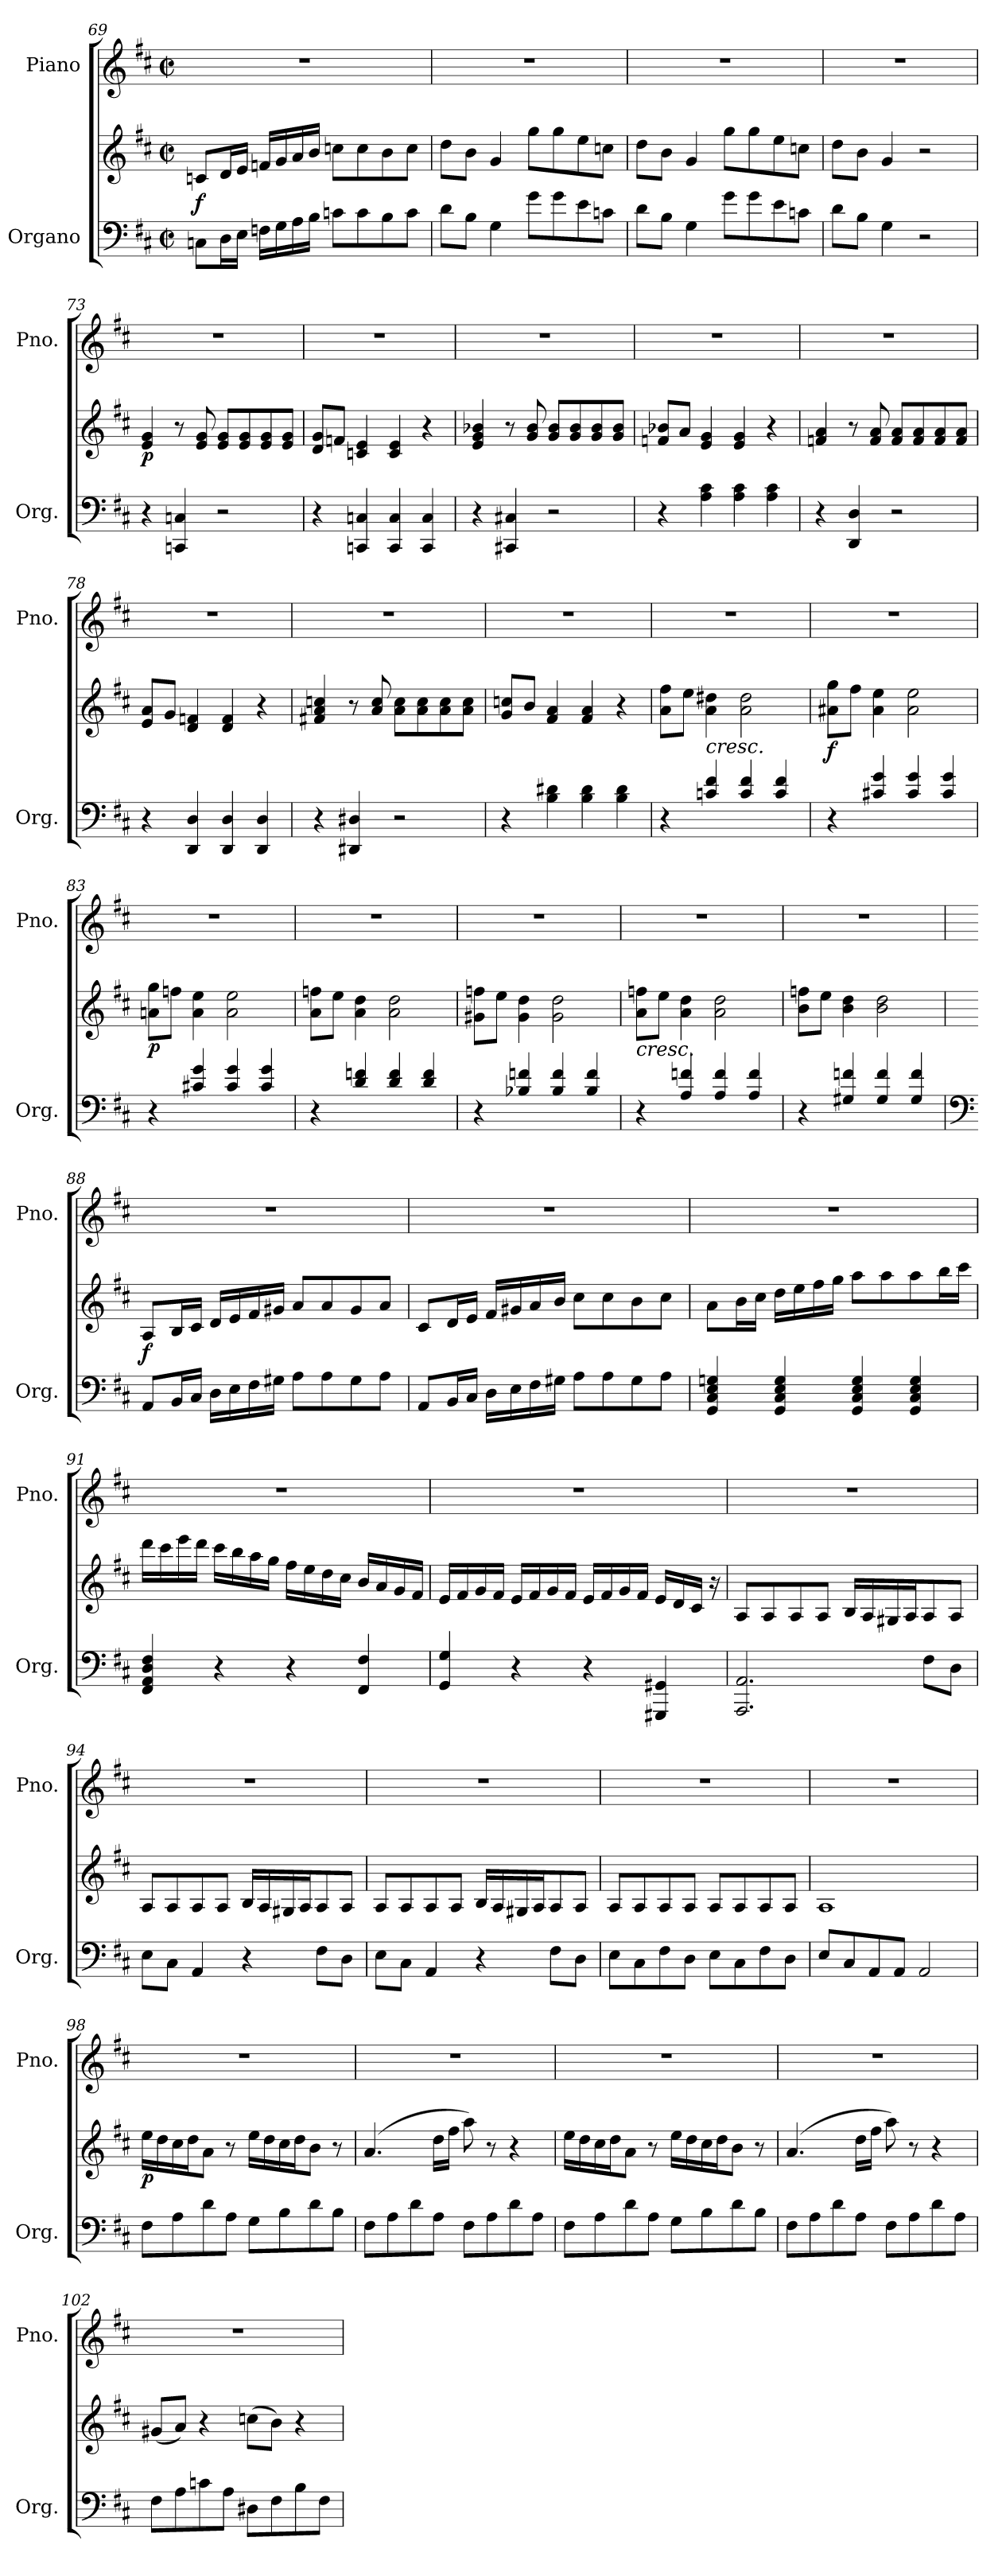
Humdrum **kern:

**kern	**kern	**dynam	**kern
*part2	*part2	*part2	*part1
*staff3	*staff2	*staff2/3	*staff1
*I"Organo	*	*	*I"Piano
*I'Org.	*	*	*I'Pno.
*clefF4	*clefG2	*	*clefG2
*k[f#c#]	*k[f#c#]	*	*k[f#c#]
*M2/2	*M2/2	*	*M2/2
*met(c|)	*met(c|)	*	*met(c|)
=69	=69	=69	=69
!	!	!LO:DY:b	!
8Cn\L	8cn/L	f	1r
16D\L	16d/L	.	.
16E\JJ	16e/JJ	.	.
16Fn\LL	16fn/LL	.	.
16G\	16g/	.	.
16A\	16a/	.	.
16B\JJ	16b/JJ	.	.
8cn\L	8ccn\L	.	.
8c\	8cc\	.	.
8B\	8b\	.	.
8c\J	8cc\J	.	.
=70	=70	=70	=70
8d\L	8dd\L	.	1r
8B\J	8b\J	.	.
4G\	4g/	.	.
8g\L	8gg\L	.	.
8g\	8gg\	.	.
8e\	8ee\	.	.
8cn\J	8ccn\J	.	.
=71	=71	=71	=71
8d\L	8dd\L	.	1r
8B\J	8b\J	.	.
4G\	4g/	.	.
8g\L	8gg\L	.	.
8g\	8gg\	.	.
8e\	8ee\	.	.
8cn\J	8ccn\J	.	.
=72	=72	=72	=72
8d\L	8dd\L	.	1r
8B\J	8b\J	.	.
4G\	4g/	.	.
2r	2r	.	.
!!LO:LB:g=z
=73	=73	=73	=73
!	!	!LO:DY:b	!
4r	4e/ 4g/	p	1r
4CCn/ 4Cn/	8r	.	.
.	8e/ 8g/	.	.
2r	8e/ 8g/L	.	.
.	8e/ 8g/	.	.
.	8e/ 8g/	.	.
.	8e/ 8g/J	.	.
=74	=74	=74	=74
4r	8d/ 8g/L	.	1r
.	8fn/J	.	.
4CCn/ 4Cn/	4cn/ 4e/	.	.
4CC/ 4C/	4c/ 4e/	.	.
4CC/ 4C/	4r	.	.
=75	=75	=75	=75
4r	4e/ 4g/ 4b-X/	.	1r
4CC#X/ 4C#X/	8r	.	.
.	8g/ 8b-/	.	.
2r	8g/ 8b-/L	.	.
.	8g/ 8b-/	.	.
.	8g/ 8b-/	.	.
.	8g/ 8b-/J	.	.
=76	=76	=76	=76
4r	8fn/ 8b-X/L	.	1r
.	8a/J	.	.
4A\ 4c#\	4e/ 4g/	.	.
4A\ 4c#\	4e/ 4g/	.	.
4A\ 4c#\	4r	.	.
=77	=77	=77	=77
4r	4fn/ 4a/	.	1r
4DD/ 4D/	8r	.	.
.	8f/ 8a/	.	.
2r	8f/ 8a/L	.	.
.	8f/ 8a/	.	.
.	8f/ 8a/	.	.
.	8f/ 8a/J	.	.
!!LO:LB:g=z
=78	=78	=78	=78
4r	8e/ 8a/L	.	1r
.	8g/J	.	.
4DD/ 4D/	4d/ 4fn/	.	.
4DD/ 4D/	4d/ 4f/	.	.
4DD/ 4D/	4r	.	.
=79	=79	=79	=79
4r	4f#X/ 4a/ 4ccn/	.	1r
4DD#X/ 4D#X/	8r	.	.
.	8a/ 8cc/	.	.
2r	8a\ 8cc\L	.	.
.	8a\ 8cc\	.	.
.	8a\ 8cc\	.	.
.	8a\ 8cc\J	.	.
=80	=80	=80	=80
4r	8g/ 8ccn/L	.	1r
.	8b/J	.	.
4B\ 4d#X\	4f#/ 4a/	.	.
4B\ 4d#\	4f#/ 4a/	.	.
4B\ 4d#\	4r	.	.
=81	=81	=81	=81
4r	8a\ 8ff#\L	.	1r
.	8ee\J	.	.
!	!LO:TX:b:i:t=cresc.	!	!
4cn/ 4f#/	4a\ 4dd#X\	.	.
4c/ 4f#/	2a\ 2dd#\	.	.
4c/ 4f#/	.	.	.
=82	=82	=82	=82
!	!	!LO:DY:b	!
4r	8a#X\ 8gg\L	f	1r
.	8ff#\J	.	.
4c#X/ 4g/	4a#\ 4ee\	.	.
4c#/ 4g/	2a#\ 2ee\	.	.
4c#/ 4g/	.	.	.
!!LO:PB:g=z
=83	=83	=83	=83
!	!	!LO:DY:b	!
4r	8an\ 8gg\L	p	1r
.	8ffn\J	.	.
4c#X/ 4g/	4a\ 4ee\	.	.
4c#/ 4g/	2a\ 2ee\	.	.
4c#/ 4g/	.	.	.
=84	=84	=84	=84
4r	8a\ 8ffn\L	.	1r
.	8ee\J	.	.
4d/ 4fn/	4a\ 4dd\	.	.
4d/ 4f/	2a\ 2dd\	.	.
4d/ 4f/	.	.	.
=85	=85	=85	=85
4r	8g#X\ 8ffn\L	.	1r
.	8ee\J	.	.
4B-X/ 4fn/	4g#\ 4dd\	.	.
4B-/ 4f/	2g#\ 2dd\	.	.
4B-/ 4f/	.	.	.
=86	=86	=86	=86
!	!LO:TX:b:i:t=cresc.	!	!
4r	8a\ 8ffn\L	.	1r
.	8ee\J	.	.
4A/ 4fn/	4a\ 4dd\	.	.
4A/ 4f/	2a\ 2dd\	.	.
4A/ 4f/	.	.	.
=87	=87	=87	=87
4r	8b\ 8ffn\L	.	1r
.	8ee\J	.	.
4G#X/ 4fn/	4b\ 4dd\	.	.
4G#/ 4f/	2b\ 2dd\	.	.
4G#/ 4f/	.	.	.
!!LO:LB:g=z
=88	=88	=88	=88
*clefF4	*	*	*
!	!	!LO:DY:b	!
8AA/L	8A/L	f	1r
16BB/L	16B/L	.	.
16C#/JJ	16c#/JJ	.	.
16D\LL	16d/LL	.	.
16E\	16e/	.	.
16F#\	16f#/	.	.
16G#X\JJ	16g#X/JJ	.	.
8A\L	8a/L	.	.
8A\	8a/	.	.
8G#\	8g#/	.	.
8A\J	8a/J	.	.
=89	=89	=89	=89
8AA/L	8c#/L	.	1r
16BB/L	16d/L	.	.
16C#/JJ	16e/JJ	.	.
16D\LL	16f#/LL	.	.
16E\	16g#X/	.	.
16F#\	16a/	.	.
16G#X\JJ	16b/JJ	.	.
8A\L	8cc#\L	.	.
8A\	8cc#\	.	.
8G#\	8b\	.	.
8A\J	8cc#\J	.	.
=90	=90	=90	=90
4GG/ 4C#/ 4E/ 4Gn/	8a\L	.	1r
.	16b\L	.	.
.	16cc#\JJ	.	.
4GG/ 4C#/ 4E/ 4G/	16dd\LL	.	.
.	16ee\	.	.
.	16ff#\	.	.
.	16gg\JJ	.	.
4GG/ 4C#/ 4E/ 4G/	8aa\L	.	.
.	8aa\	.	.
4GG/ 4C#/ 4E/ 4G/	8aa\	.	.
.	16bb\L	.	.
.	16ccc#\JJ	.	.
!!LO:LB:g=z
=91	=91	=91	=91
4FF#/ 4AA/ 4D/ 4F#/	16ddd\LL	.	1r
.	16ccc#\	.	.
.	16eee\	.	.
.	16ddd\JJ	.	.
4r	16ccc#\LL	.	.
.	16bb\	.	.
.	16aa\	.	.
.	16gg\JJ	.	.
4r	16ff#\LL	.	.
.	16ee\	.	.
.	16dd\	.	.
.	16cc#\JJ	.	.
4FF#/ 4F#/	16b/LL	.	.
.	16a/	.	.
.	16g/	.	.
.	16f#/JJ	.	.
=92	=92	=92	=92
4GG/ 4G/	16e/LL	.	1r
.	16f#/	.	.
.	16g/	.	.
.	16f#/JJ	.	.
4r	16e/LL	.	.
.	16f#/	.	.
.	16g/	.	.
.	16f#/JJ	.	.
4r	16e/LL	.	.
.	16f#/	.	.
.	16g/	.	.
.	16f#/JJ	.	.
4GGG#X/ 4GG#X/	16e/LL	.	.
.	16d/	.	.
.	16c#/JJ	.	.
.	16r	.	.
!!LO:LB:g=z
=93	=93	=93	=93
2.AAA/ 2.AA/	8A/L	.	1r
.	8A/	.	.
.	8A/	.	.
.	8A/J	.	.
.	16B/LL	.	.
.	16A/	.	.
.	16G#X/	.	.
.	16A/J	.	.
8F#\L	8A/	.	.
8D\J	8A/J	.	.
=94	=94	=94	=94
8E\L	8A/L	.	1r
8C#\J	8A/	.	.
4AA/	8A/	.	.
.	8A/J	.	.
4r	16B/LL	.	.
.	16A/	.	.
.	16G#X/	.	.
.	16A/J	.	.
8F#\L	8A/	.	.
8D\J	8A/J	.	.
!!LO:LB:g=z
=95	=95	=95	=95
8E\L	8A/L	.	1r
8C#\J	8A/	.	.
4AA/	8A/	.	.
.	8A/J	.	.
4r	16B/LL	.	.
.	16A/	.	.
.	16G#X/	.	.
.	16A/J	.	.
8F#\L	8A/	.	.
8D\J	8A/J	.	.
=96	=96	=96	=96
8E\L	8A/L	.	1r
8C#\	8A/	.	.
8F#\	8A/	.	.
8D\J	8A/J	.	.
8E\L	8A/L	.	.
8C#\	8A/	.	.
8F#\	8A/	.	.
8D\J	8A/J	.	.
=97	=97	=97	=97
8E/L	1A	.	1r
8C#/	.	.	.
8AA/	.	.	.
8AA/J	.	.	.
2AA/	.	.	.
=98	=98	=98	=98
!	!	!LO:DY:b	!
8F#\L	16ee\LL	p	1r
.	16dd\	.	.
8A\	16cc#\	.	.
.	16dd\J	.	.
8d\	8a\J	.	.
8A\J	8r	.	.
8G\L	16ee\LL	.	.
.	16dd\	.	.
8B\	16cc#\	.	.
.	16dd\J	.	.
8d\	8b\J	.	.
8B\J	8r	.	.
!!LO:LB:g=z
=99	=99	=99	=99
8F#\L	(>4.a/	.	1r
8A\	.	.	.
8d\	.	.	.
8A\J	16dd\LL	.	.
.	16ff#\JJ	.	.
8F#\L	8aa\)	.	.
8A\	8r	.	.
8d\	4r	.	.
8A\J	.	.	.
=100	=100	=100	=100
8F#\L	16ee\LL	.	1r
.	16dd\	.	.
8A\	16cc#\	.	.
.	16dd\J	.	.
8d\	8a\J	.	.
8A\J	8r	.	.
8G\L	16ee\LL	.	.
.	16dd\	.	.
8B\	16cc#\	.	.
.	16dd\J	.	.
8d\	8b\J	.	.
8B\J	8r	.	.
=101	=101	=101	=101
8F#\L	(>4.a/	.	1r
8A\	.	.	.
8d\	.	.	.
8A\J	16dd\LL	.	.
.	16ff#\JJ	.	.
8F#\L	8aa\)	.	.
8A\	8r	.	.
8d\	4r	.	.
8A\J	.	.	.
=102	=102	=102	=102
8F#\L	(<8g#X/L	.	1r
8A\	8a/J)	.	.
8cn\	4r	.	.
8A\J	.	.	.
8D#X\L	(>8ccn\L	.	.
8F#\	8b\J)	.	.
8B\	4r	.	.
8F#\J	.	.	.
=	=	=	=
*-	*-	*-	*-
